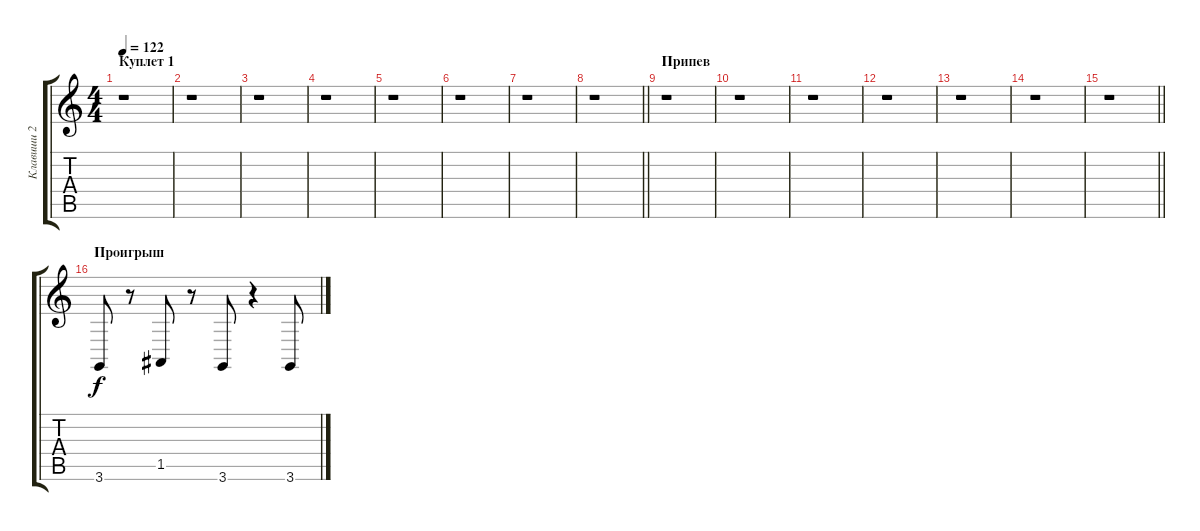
\track ("Клавиши 2" "Клавиши 2") {instrument frenchhorn}
\staff {score tabs}
\tuning (E4 B3 G3 D3 A2 E2) {hide}
\ts (4 4)
\section ("" "Куплет 1")
\tempo 122
\clef g2
\ks c
r.1{dy f} |
r.1 |
r.1 |
r.1 |
r.1 |
r.1 |
r.1 |
\barLineRight lightlight
r.1 |
\section ("" "Припев")
r.1 |
r.1 |
r.1 |
r.1 |
r.1 |
r.1 |
\barLineRight lightlight
r.1 |
\section ("" "Проигрыш")
3.6.8 r.8 1.5.8 r.8 3.6.8 r.4 3.6.8
